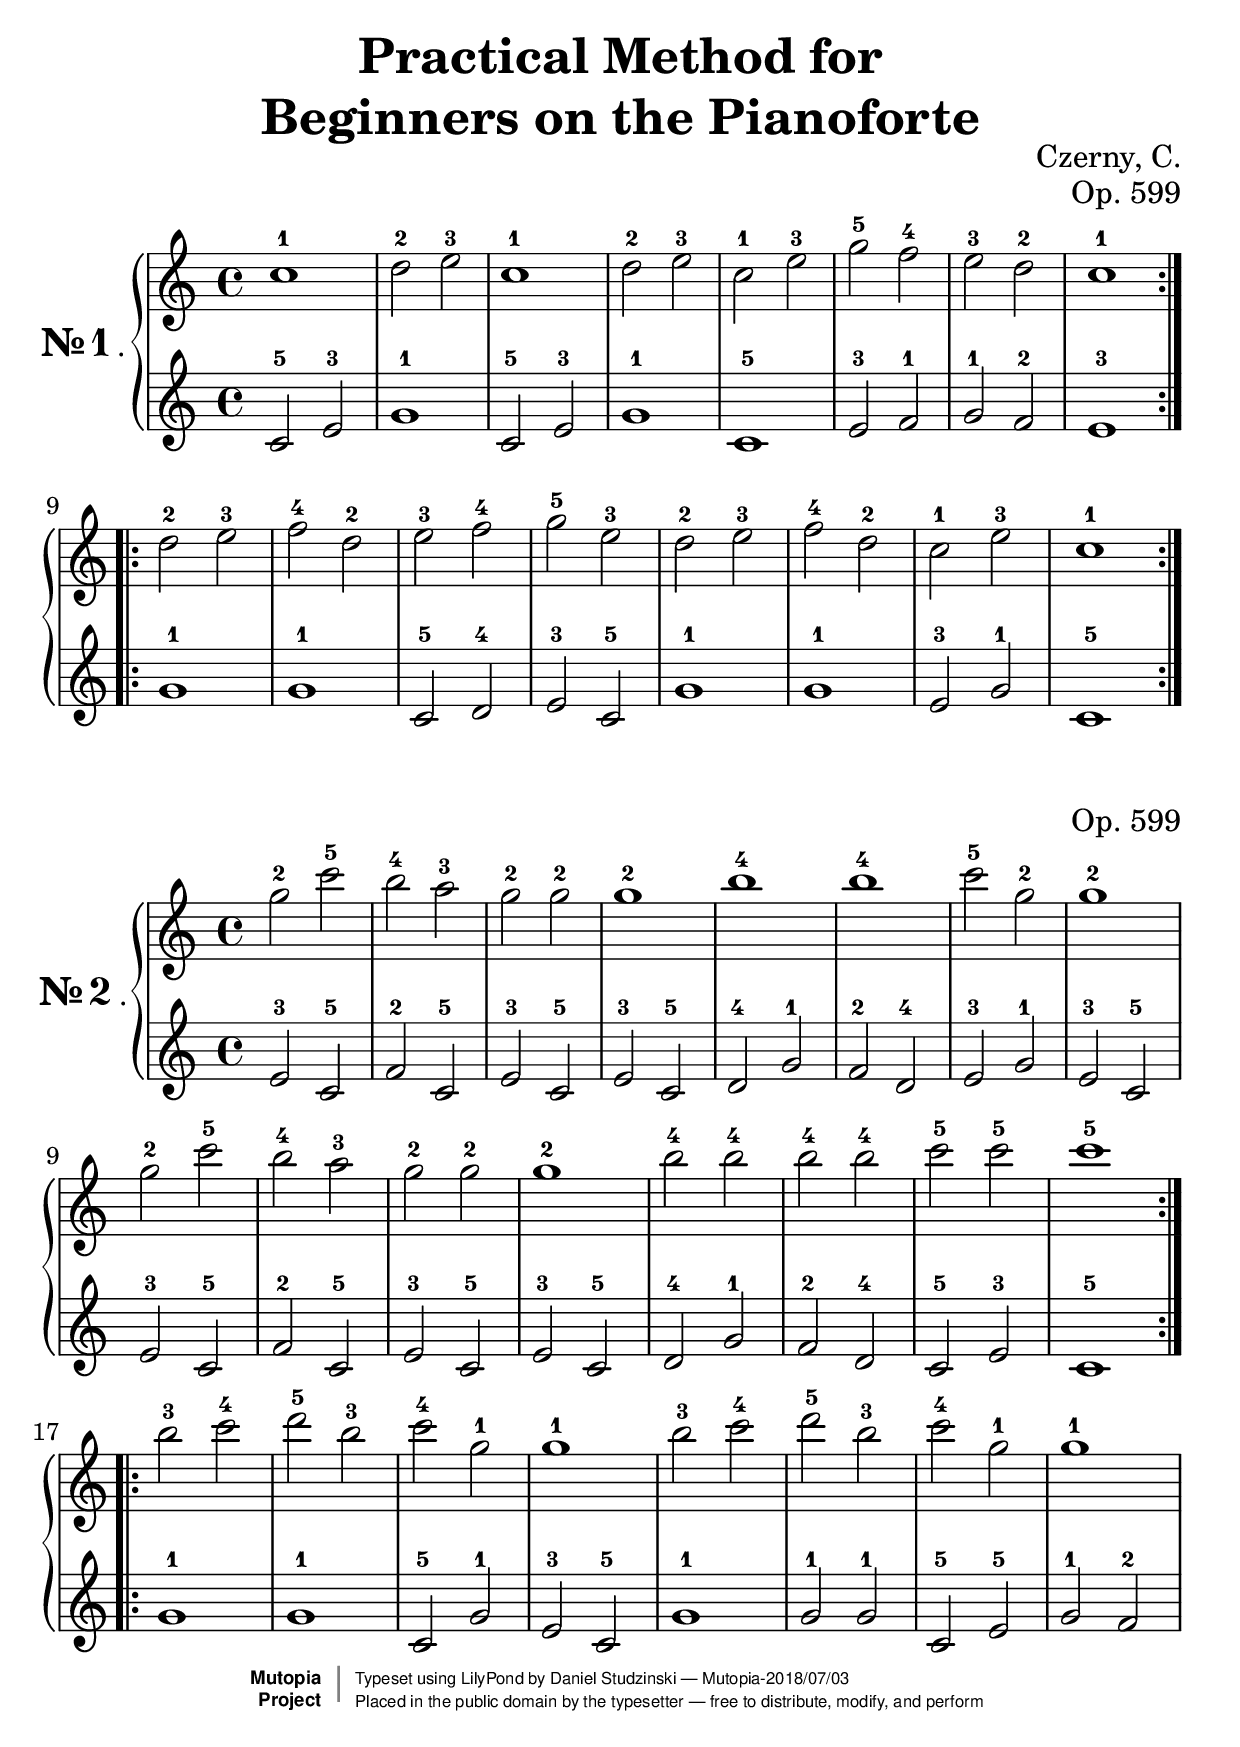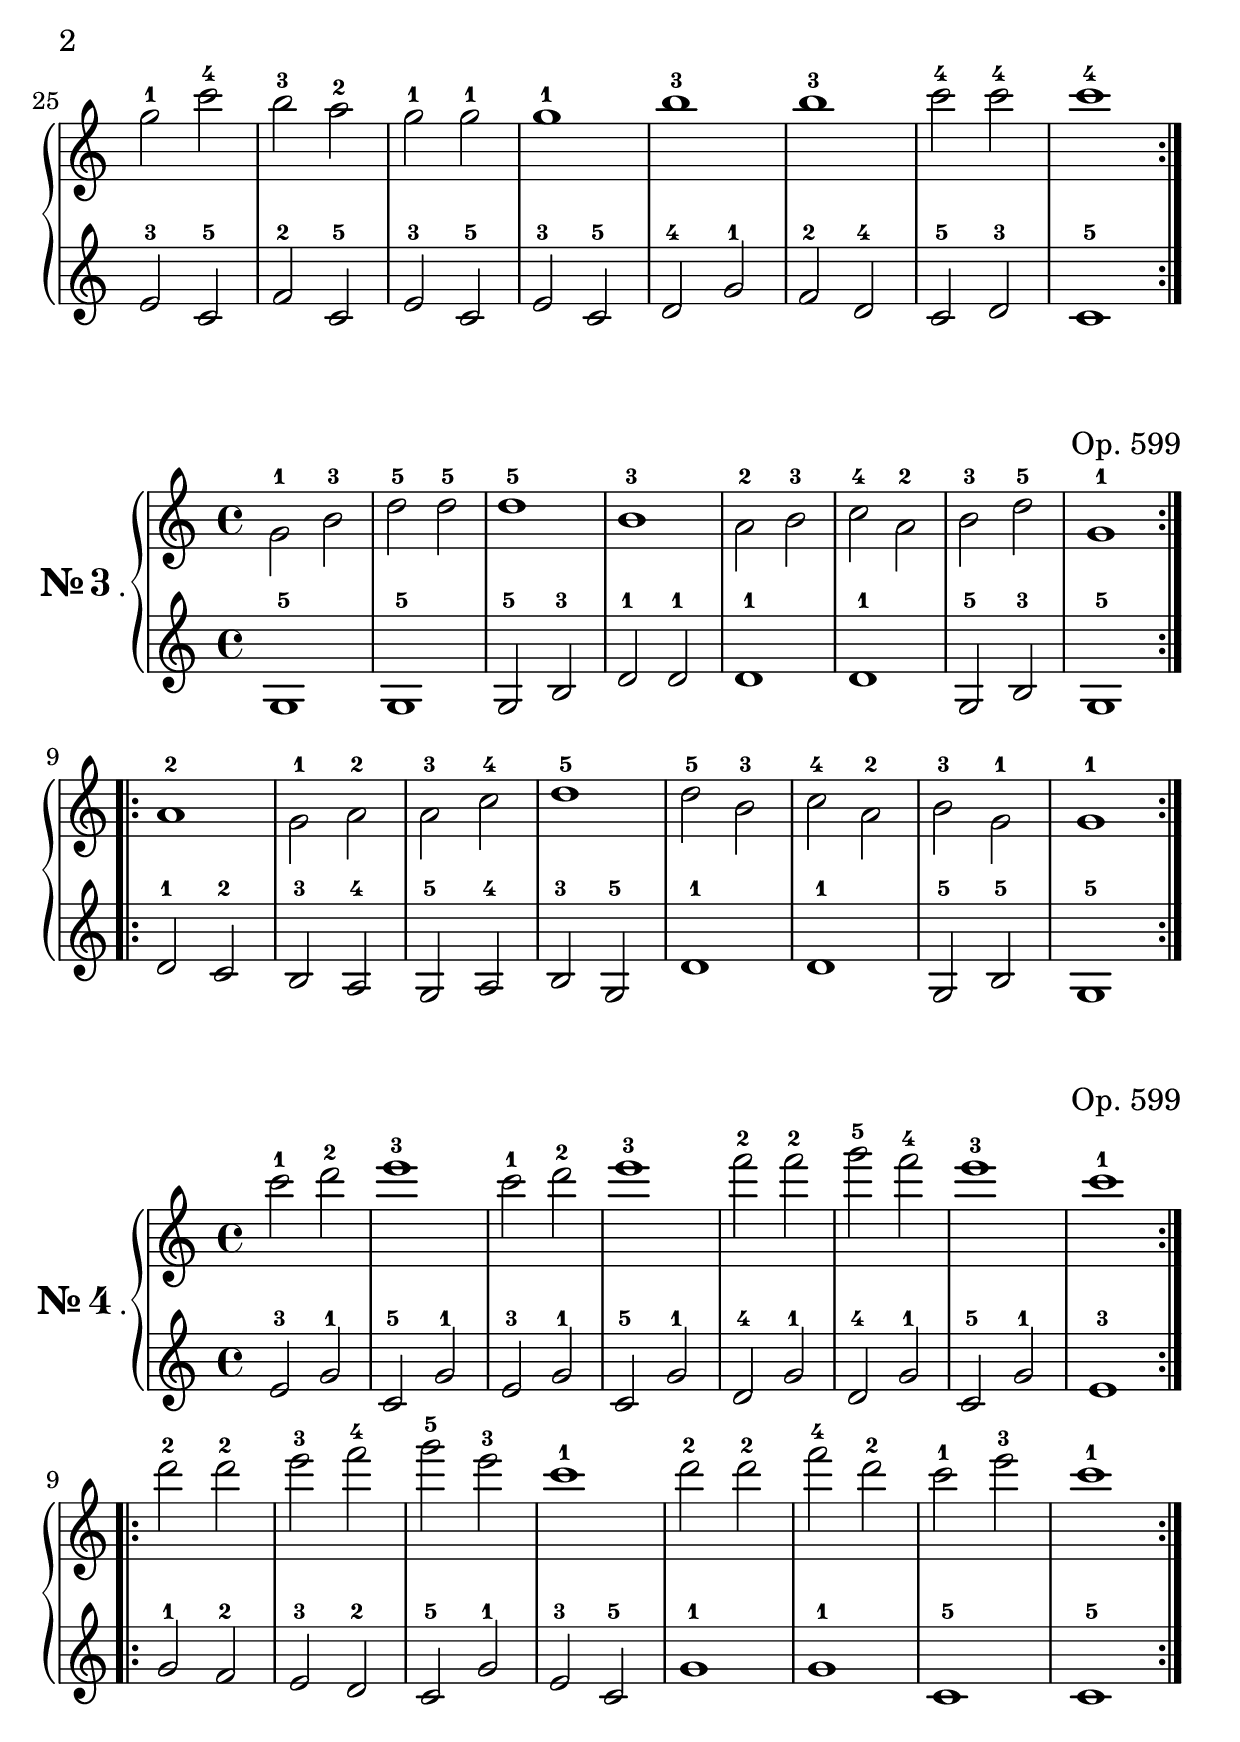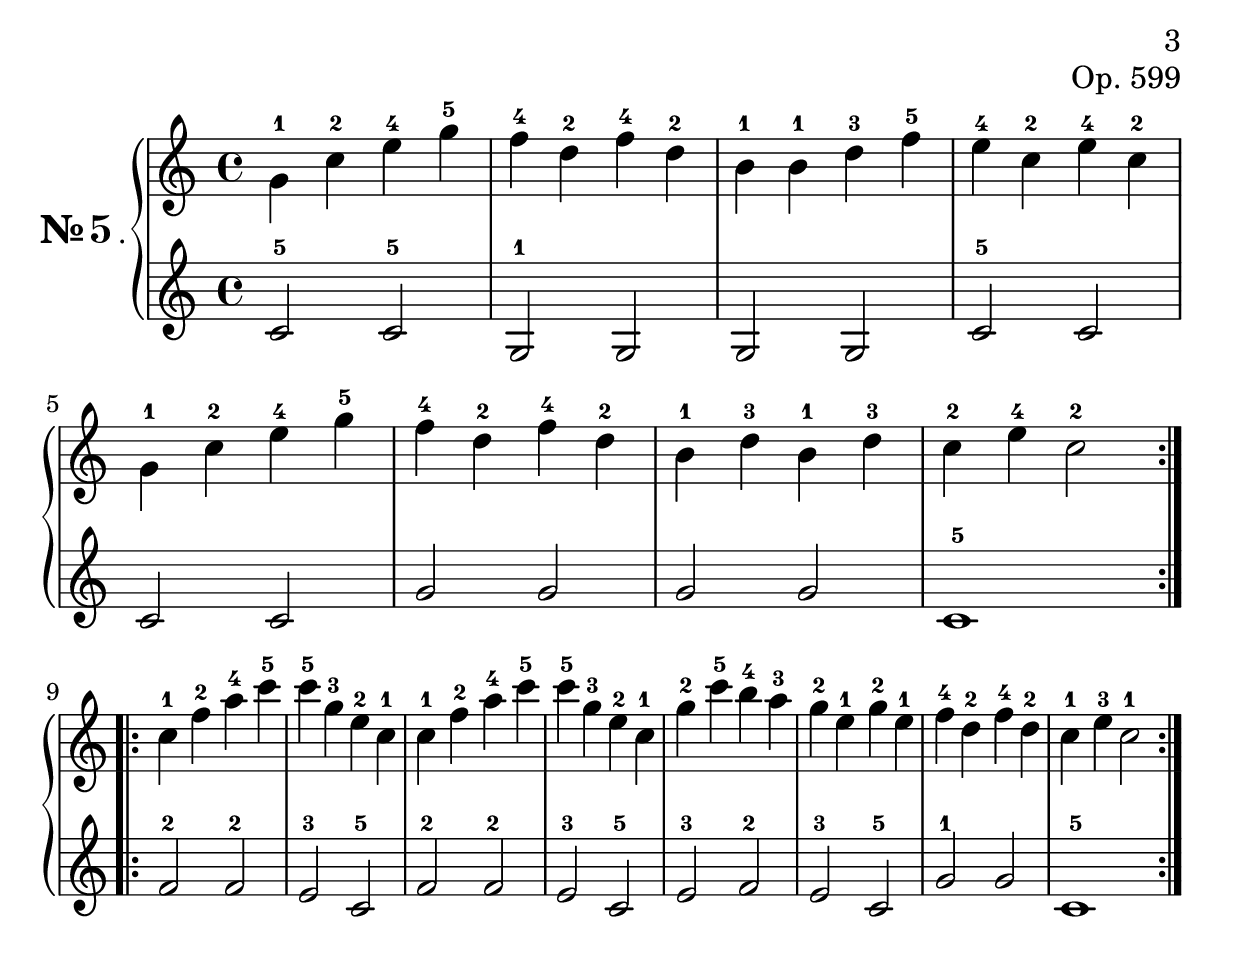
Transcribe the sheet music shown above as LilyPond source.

\version "2.19.82"
#(set-global-staff-size 24)



\version "2.19.82"


\include "english.ly"

\header {
    composer            = "Czerny, C."
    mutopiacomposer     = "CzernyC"

    title               = \markup {
      \center-column {
        \line { "Practical Method for"  }
        \line { "Beginners on the Pianoforte" }
        \italic \line {  }
      }
    }
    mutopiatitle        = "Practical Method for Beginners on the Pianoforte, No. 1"

    opus                = "Op. 599"
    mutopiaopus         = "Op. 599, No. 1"
    
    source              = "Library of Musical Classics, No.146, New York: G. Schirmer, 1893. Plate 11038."
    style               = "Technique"
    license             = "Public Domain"
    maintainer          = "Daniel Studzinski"
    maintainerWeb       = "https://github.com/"
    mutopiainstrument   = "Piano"

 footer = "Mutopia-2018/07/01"
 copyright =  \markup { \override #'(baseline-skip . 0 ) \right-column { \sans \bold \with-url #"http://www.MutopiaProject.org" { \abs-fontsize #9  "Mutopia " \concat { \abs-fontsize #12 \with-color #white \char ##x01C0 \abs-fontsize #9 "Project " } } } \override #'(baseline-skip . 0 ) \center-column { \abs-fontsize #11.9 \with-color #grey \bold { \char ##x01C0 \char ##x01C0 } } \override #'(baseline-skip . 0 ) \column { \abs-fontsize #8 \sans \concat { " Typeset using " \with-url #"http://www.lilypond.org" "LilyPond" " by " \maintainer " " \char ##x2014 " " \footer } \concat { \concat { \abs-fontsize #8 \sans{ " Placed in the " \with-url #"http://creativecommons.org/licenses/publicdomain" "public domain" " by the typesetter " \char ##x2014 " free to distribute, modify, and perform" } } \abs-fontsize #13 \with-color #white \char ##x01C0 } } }
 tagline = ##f
}


%--------Definitions
global = {

  \key c \major
  %\numericTimeSignature 
  \time 4/4
}
#(set-global-staff-size 27)

RHI = \relative c'' {
  \voiceOne
  \clef treble
  \global
   
}  

RHII = \relative c'' {
  \voiceTwo
  \clef treble

\set fingeringOrientations = #'(up)
  c1^1                |
  d2^2 e^3              |
  c1^1                |
  d2^2 e^3              |
  c^1 e^3
  g^5 f^4 
  e^3 d^2
  c1^1 \bar ":..:" \break
  
  d2^2 e^3
  f^4 d^2
  e^3 f^4
  g^5 e^3
  d^2 e^3
  f^4 d^2
  c^1 e^3
  c1^1 \bar ":|."
  
  
}

LHI = \relative c' {
  \voiceThree
  \clef treble
  \global
  
  c2-5 e-3
  g1-1
  c,2-5 e-3
  g1-1
  c,-5
  e2-3 f-1
  g-1 f-2 
  e1-3
  
  g-1
  g-1
  c,2-5 d-4
  e-3 c-5
  g'1-1
  g-1
  e2-3 g-1
  c,1-5
  
}

LHII = \relative c' {
  \voiceFour
  \clef treble
  \global
} 


Dynamics = {
}


\score
{
  \new PianoStaff \with {
    instrumentName = \markup {
      \center-column {
        \line { \bold \huge { "№" } \number "1". }
        \line \large { }
        \italic \line {  }
      }
    }
    shortInstrumentName = ""
    midiInstrument = "acoustic grand"
  }
  <<
    \new Staff="RH"
    <<
      \new Voice = "RF"
      \RHI
      \new Voice= "RS"
      \RHII
    >>
    
    \new Staff="LH" 
    <<
      \new Voice = "LF"
      \LHI
      \new Voice= "LS"
      \LHII
    >>
  >>
  \layout { }
  \midi {\tempo 2 = 88 }
}

\version "2.19.82"


\include "english.ly"

% \paper {
%   #(set-paper-size "a4")
%  % #(set-paper-size "letter")
% }

\header {
    composer            = "Czerny, C."
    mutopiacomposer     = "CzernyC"

    title               = \markup {
      \center-column {
        \line { "Practical Method for"  }
        \line { "Beginners on the Pianoforte" }
        \italic \line {  }
    }}
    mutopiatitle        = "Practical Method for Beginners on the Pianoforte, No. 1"

    opus                = "Op. 599"
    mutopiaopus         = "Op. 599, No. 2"
    
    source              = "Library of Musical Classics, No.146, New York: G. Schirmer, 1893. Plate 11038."
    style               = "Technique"
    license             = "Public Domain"
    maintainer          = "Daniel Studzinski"
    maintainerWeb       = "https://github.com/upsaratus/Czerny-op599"
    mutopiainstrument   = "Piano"

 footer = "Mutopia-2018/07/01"
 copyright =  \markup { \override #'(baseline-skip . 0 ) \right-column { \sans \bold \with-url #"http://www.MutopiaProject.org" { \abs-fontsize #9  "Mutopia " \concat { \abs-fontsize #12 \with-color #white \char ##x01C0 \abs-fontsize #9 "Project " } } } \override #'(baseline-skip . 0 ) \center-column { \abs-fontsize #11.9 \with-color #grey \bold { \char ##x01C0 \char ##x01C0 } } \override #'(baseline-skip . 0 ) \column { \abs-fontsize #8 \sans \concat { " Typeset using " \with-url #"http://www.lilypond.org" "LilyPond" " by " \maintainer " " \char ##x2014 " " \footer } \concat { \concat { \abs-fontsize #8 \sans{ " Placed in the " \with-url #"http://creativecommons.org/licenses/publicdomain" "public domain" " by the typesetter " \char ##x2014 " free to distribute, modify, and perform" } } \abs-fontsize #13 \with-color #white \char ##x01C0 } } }
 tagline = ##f
}


%--------Definitions
global = {

  \key c \major
  %\numericTimeSignature 
  \time 4/4
}
#(set-global-staff-size 27)

RHI = \relative c'' {
  \voiceOne
  \clef treble
  \global
   
}  

RHII = \relative c''' {
  \voiceTwo
  \clef treble

   \override Fingering.direction = #UP

   g2-2 c-5
   b-4 a-3
   g-2 g-2
   g1-2    
   b-4
   b-4
   c2-5 g-2
   g1-2 \break
   
   g2-2 c-5
   b-4 a-3
   g-2 g-2
   g1-2
   b2-4 b-4
   b2-4 b-4
   c-5 c-5
   c1-5 \bar ":..:" \break
   
   b2-3 c-4
   d-5 b-3
   c-4 g-1
   g1-1
   b2-3 c-4
   d-5 b-3
   c-4 g-1
   g1-1   \break
   
   g2-1 c-4
   b-3 a-2
   g-1 g-1
   g1-1
   b-3
   b-3
   c2-4 c-4
   c1-4  \bar ":|."
  
}

LHI = \relative c' {
  \voiceThree
  \clef treble
  \global
  
  e2-3 c-5
  f-2 c-5
  e-3 c-5
  e-3 c-5
  d-4 g-1
  f-2 d-4
  e2-3 g-1
  
  e-3 c-5
  e-3 c-5
  f-2 c-5
  e-3 c-5
  e-3 c-5
  d-4 g-1
  f-2 d-4
  c-5 e-3
  c1-5
  
  g'-1
  g-1
  c,2-5 g'-1
  e2-3 c-5
  g'1-1
  g2-1 g-1
  c,-5 e-5
  g-1 f-2
  
  e-3 c-5
  f-2 c-5
  e-3 c-5
  e-3 c-5
  d-4 g-1
  f-2 d-4
  c-5 d-3
  c1-5


}

LHII = \relative c' {
  \voiceFour
  \clef treble
  \global
} 


Dynamics = {
}


\score
{
  \new PianoStaff \with {
    instrumentName = \markup {
      \center-column {
        \line { \bold \huge { "№" } \number "2". }
        \line \large { }
        \italic \line {  }
      }
    }
    shortInstrumentName = ""
    midiInstrument = "acoustic grand"
  }
  <<
    \new Staff="RH"
    <<
      \new Voice = "RF"
      \RHI
      \new Voice= "RS"
      \RHII
    >>
    
    \new Staff="LH" 
    <<
      \new Voice = "LF"
      \LHI
      \new Voice= "LS"
      \LHII
    >>
  >>
  \layout { }
  \midi {\tempo 2 = 88 }
}

\version "2.19.82"


\include "english.ly"

% \paper {
%   #(set-paper-size "a4")
%  % #(set-paper-size "letter")
% }

\header {
    composer            = "Czerny, C."
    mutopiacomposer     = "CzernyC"

    title               = \markup {
      \center-column {
        \line { "Practical Method for"  }
        \line { "Beginners on the Pianoforte" }
        \italic \line {  }
    }}
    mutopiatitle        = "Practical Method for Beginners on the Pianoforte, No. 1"

    opus                = "Op. 599"
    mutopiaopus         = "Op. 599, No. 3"
    
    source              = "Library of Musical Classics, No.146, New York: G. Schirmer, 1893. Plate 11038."
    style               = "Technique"
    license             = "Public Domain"
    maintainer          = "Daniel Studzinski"
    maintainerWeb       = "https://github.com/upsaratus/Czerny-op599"
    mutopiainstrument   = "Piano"

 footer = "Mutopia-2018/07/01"
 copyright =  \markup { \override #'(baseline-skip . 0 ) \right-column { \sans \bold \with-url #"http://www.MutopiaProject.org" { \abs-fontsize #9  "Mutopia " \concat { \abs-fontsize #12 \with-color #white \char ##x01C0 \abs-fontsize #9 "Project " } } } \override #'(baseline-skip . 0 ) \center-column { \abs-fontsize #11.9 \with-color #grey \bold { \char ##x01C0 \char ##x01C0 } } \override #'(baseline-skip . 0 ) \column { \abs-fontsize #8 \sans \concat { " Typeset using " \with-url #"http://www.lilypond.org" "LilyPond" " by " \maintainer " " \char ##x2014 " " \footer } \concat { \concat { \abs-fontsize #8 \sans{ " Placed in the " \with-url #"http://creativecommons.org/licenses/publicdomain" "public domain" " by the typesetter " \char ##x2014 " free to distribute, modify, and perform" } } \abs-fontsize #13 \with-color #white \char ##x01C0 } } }
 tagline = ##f
}


%--------Definitions
global = {

  \key c \major
  %\numericTimeSignature 
  \time 4/4
}


RHI = \relative c'' {
  \voiceOne
  \clef treble
  \global
   
}  

RHII = \relative c'' {
  \voiceTwo
  \clef treble

   \override Fingering.direction = #UP

   g2-1 b-3
   d-5 d-5
   d1-5
   b-3
   a2-2 b-3
   c-4 a-2
   b-3 d-5
   g,1-1 \bar ":..:" \break
   
   a-2
   g2-1 a-2
   a-3 c-4
   d1-5
   d2-5 b-3
   c-4 a-2
   b-3 g-1
   g1-1 \bar ":|."

  
}

LHI = \relative c' {
  \voiceThree
  \clef treble
  \global
  
  g1-5
  g-5
  g2-5 b-3
  d-1 d-1
  d1-1
  d-1
  g,2-5 b-3
  g1-5
  
  d'2-1 c-2
  b-3 a-4
  g-5 a-4
  b-3 g-5
  d'1-1
  d-1
  g,2-5 b-5
  g1-5
 


}

LHII = \relative c' {
  \voiceFour
  \clef treble
  \global
} 


Dynamics = {
}


\score
{
  \new PianoStaff \with {
    instrumentName = \markup {
      \center-column {
        \line { \bold \huge { "№" } \number "3". }
        \line \large { }
        \italic \line {  }
      }
    }
    shortInstrumentName = ""
    midiInstrument = "acoustic grand"
  }
  <<
    \new Staff="RH"
    <<
      \new Voice = "RF"
      \RHI
      \new Voice= "RS"
      \RHII
    >>
    
    \new Staff="LH" 
    <<
      \new Voice = "LF"
      \LHI
      \new Voice= "LS"
      \LHII
    >>
  >>
  \layout { }
  \midi {\tempo 2 = 88 }
}

\version "2.19.82"


\include "english.ly"

% \paper {
%   #(set-paper-size "a4")
%  % #(set-paper-size "letter")
% }

\header {
    composer            = "Czerny, C."
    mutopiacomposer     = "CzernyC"

    title               = \markup {
      \center-column {
        \line { "Practical Method for"  }
        \line { "Beginners on the Pianoforte" }
        \italic \line {  }
    }}
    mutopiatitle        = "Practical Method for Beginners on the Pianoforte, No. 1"

    opus                = "Op. 599"
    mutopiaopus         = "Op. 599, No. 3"
    
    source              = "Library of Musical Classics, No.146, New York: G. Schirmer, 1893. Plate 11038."
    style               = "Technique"
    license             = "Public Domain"
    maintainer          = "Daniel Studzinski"
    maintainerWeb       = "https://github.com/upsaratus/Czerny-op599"
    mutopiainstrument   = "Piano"

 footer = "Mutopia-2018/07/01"
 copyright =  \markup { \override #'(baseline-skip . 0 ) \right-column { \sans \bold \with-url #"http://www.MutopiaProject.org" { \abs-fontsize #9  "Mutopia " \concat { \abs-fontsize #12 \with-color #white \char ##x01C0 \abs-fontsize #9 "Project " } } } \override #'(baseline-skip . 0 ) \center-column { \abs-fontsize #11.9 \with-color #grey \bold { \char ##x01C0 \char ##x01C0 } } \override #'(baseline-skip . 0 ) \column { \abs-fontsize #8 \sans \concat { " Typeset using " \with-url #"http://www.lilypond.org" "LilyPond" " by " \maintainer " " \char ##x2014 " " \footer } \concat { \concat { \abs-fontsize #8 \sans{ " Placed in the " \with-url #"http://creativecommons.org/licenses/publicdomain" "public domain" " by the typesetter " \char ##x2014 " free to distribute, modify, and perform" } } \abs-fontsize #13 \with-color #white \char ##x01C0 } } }
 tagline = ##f
}


%--------Definitions
global = {

  \key c \major
  %\numericTimeSignature 
  \time 4/4
}


RHI = \relative c'' {
  \voiceOne
  \clef treble
  \global
   
}  

RHII = \relative c''' {
  \voiceTwo
  \clef treble

   \override Fingering.direction = #UP

   c2-1 d-2
   e1-3
   c2-1 d-2
   e1-3
   f2-2 f-2
   g-5 f-4
   e1-3
   c-1
   
   d2-2 d-2
   e-3 f-4
   g-5 e-3
   c1-1
   d2-2 d-2
   f-4 d-2
   c-1 e-3
   c1-1


  
}

LHI = \relative c' {
  \voiceThree
  \clef treble
  \global
  
  e2-3 g-1
  c,-5 g'-1
  e-3 g-1
  c,-5 g'-1
  d-4 g-1
  d-4 g-1
  c,-5 g'-1
  e1-3  \bar ":..:" \break
  
  g2-1 f-2
  e-3 d-2
  c-5 g'-1
  e-3 c-5
  g'1-1
  g-1
  c,-5
  c-5 \bar ":|."
  

 


}

LHII = \relative c' {
  \voiceFour
  \clef treble
  \global
} 


Dynamics = {
}


\score
{
  \new PianoStaff \with {
    instrumentName = \markup {
      \center-column {
        \line { \bold \huge { "№" } \number "4". }
        \line \large { }
        \italic \line {  }
      }
    }
    shortInstrumentName = ""
    midiInstrument = "acoustic grand"
  }
  <<
    \new Staff="RH"
    <<
      \new Voice = "RF"
      \RHI
      \new Voice= "RS"
      \RHII
    >>
    
    \new Staff="LH" 
    <<
      \new Voice = "LF"
      \LHI
      \new Voice= "LS"
      \LHII
    >>
  >>
  \layout { }
  \midi {\tempo 2 = 88 }
}

\version "2.19.82"


\include "english.ly"

% \paper {
%   #(set-paper-size "a4")
%  % #(set-paper-size "letter")
% }

\header {
    composer            = "Czerny, C."
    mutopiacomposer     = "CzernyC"

    title               = \markup {
      \center-column {
        \line { "Practical Method for"  }
        \line { "Beginners on the Pianoforte" }
        \italic \line {  }
    }}
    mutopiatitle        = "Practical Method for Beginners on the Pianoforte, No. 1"

    opus                = "Op. 599"
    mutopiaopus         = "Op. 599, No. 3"
    
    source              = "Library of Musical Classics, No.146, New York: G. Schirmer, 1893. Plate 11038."
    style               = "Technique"
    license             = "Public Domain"
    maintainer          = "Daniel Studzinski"
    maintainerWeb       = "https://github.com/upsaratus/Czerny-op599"
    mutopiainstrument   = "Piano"

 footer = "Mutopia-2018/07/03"
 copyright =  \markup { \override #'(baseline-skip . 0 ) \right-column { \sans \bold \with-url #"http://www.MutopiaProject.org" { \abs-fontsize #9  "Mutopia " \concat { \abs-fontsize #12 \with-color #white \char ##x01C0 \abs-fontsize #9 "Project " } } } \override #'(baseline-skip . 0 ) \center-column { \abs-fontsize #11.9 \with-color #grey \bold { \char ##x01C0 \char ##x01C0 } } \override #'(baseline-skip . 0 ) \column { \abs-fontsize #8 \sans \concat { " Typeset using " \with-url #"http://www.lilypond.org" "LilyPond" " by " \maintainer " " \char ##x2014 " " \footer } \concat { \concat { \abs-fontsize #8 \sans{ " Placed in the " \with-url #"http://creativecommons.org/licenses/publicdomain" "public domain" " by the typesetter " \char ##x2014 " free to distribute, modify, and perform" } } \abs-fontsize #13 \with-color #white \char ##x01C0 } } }
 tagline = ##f
}


%--------Definitions
global = {

  \key c \major
  %\numericTimeSignature 
  \time 4/4
}


RHI = \relative c'' {
  \voiceOne
  \clef treble
  \global
   
}  

RHII = \relative c'' {
  \voiceTwo
  \clef treble

   \override Fingering.direction = #UP

   g4-1 c-2 e-4 g-5
   f-4 d-2 f-4 d-2
   b-1 b-1 d-3 f-5
   e-4 c-2 e-4 c-2
   g-1 c-2 e-4 g-5
   f-4 d-2 f-4 d-2
   b-1 d-3 b-1 d-3
   c-2 e-4 c2-2 \bar ":..:" \break
   
   c4-1 f-2 a-4 c-5
   c-5 g-3 e-2 c-1
   c4-1 f-2 a-4 c-5
   c-5 g-3 e-2 c-1
   g'-2 c-5 b-4 a-3
   g-2 e-1 g-2 e-1
   f-4 d-2 f-4 d-2
   c-1 e-3 c2-1 \bar ":|."
   



  
}

LHI = \relative c' {
  \voiceThree
  \clef treble
  \global
  
  c2-5 c-5
  g-1 g
  g g
  c-5 c 
  c c
  g' g
  g g
  c,1-5
  
  f2-2 f-2
  e-3 c-5
  f-2 f-2
  e-3 c-5
  e-3 f-2
  e-3 c-5
  g'-1 g
  c,1-5
  
  

  

 


}

LHII = \relative c' {
  \voiceFour
  \clef treble
  \global
} 


Dynamics = {
}


\score
{
  \new PianoStaff \with {
    instrumentName = \markup {
      \center-column {
        \line { \bold \huge { "№" } \number "5". }
        \line \large { }
        \italic \line {  }
      }
    }
    shortInstrumentName = ""
    midiInstrument = "acoustic grand"
  }
  <<
    \new Staff="RH"
    <<
      \new Voice = "RF"
      \RHI
      \new Voice= "RS"
      \RHII
    >>
    
    \new Staff="LH" 
    <<
      \new Voice = "LF"
      \LHI
      \new Voice= "LS"
      \LHII
    >>
  >>
  \layout { }
  \midi {\tempo 2 = 88 }
}
